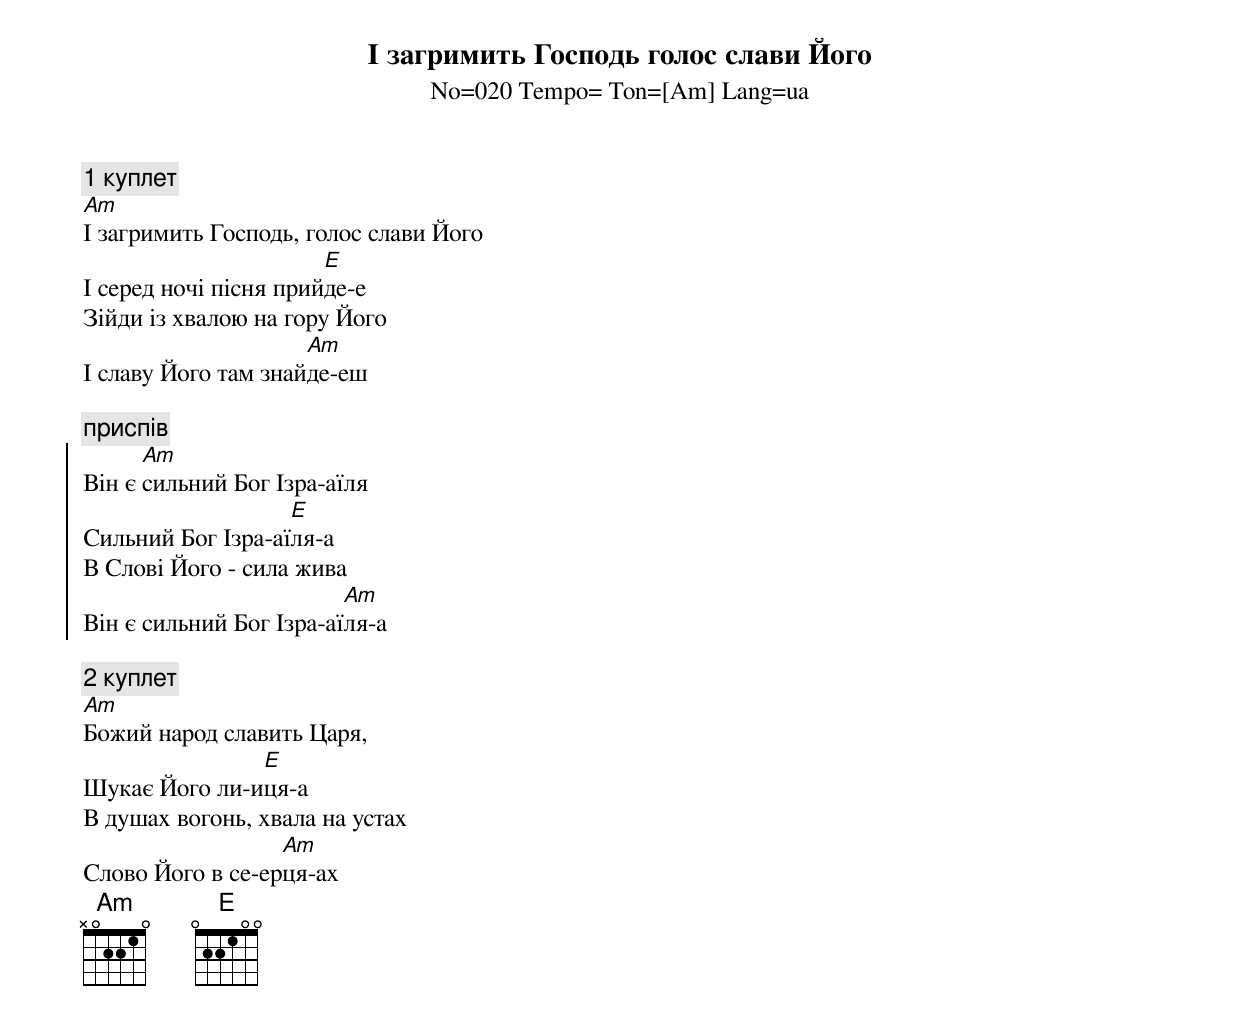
{title:І загримить Господь голос слави Його}
{subtitle:No=020 Tempo= Ton=[Am] Lang=ua}

{c: 1 куплет}
[Am]І загримить Господь, голос слави Його
І серед ночі пісня прий[E]де-е
Зійди із хвалою на гору Його
І славу Його там знай[Am]де-еш

{c: приспів}
{soc}
Він є [Am]сильний Бог Ізра-аїля
Сильний Бог Ізра-аї[E]ля-а
В Слові Його - сила жива
Він є сильний Бог Ізра-аї[Am]ля-а
{eoc}

{c: 2 куплет}
[Am]Божий народ славить Царя,
Шукає Його ли-и[E]ця-а
В душах вогонь, хвала на устах
Слово Його в се-ер[Am]ця-ах
